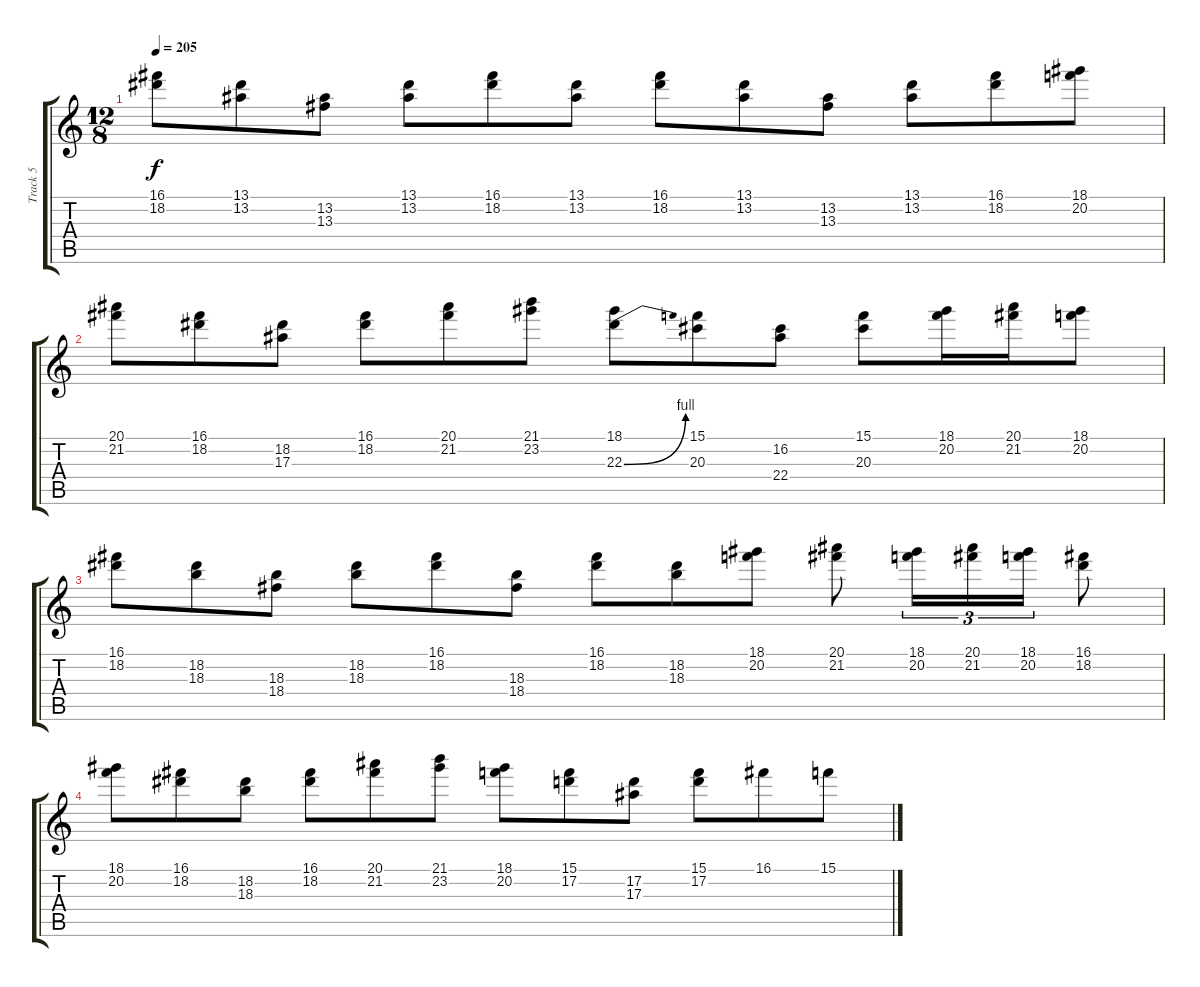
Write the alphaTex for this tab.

\track ("Track 5" "Track 5") {instrument overdrivenguitar}
\staff {score tabs}
\tuning (D4 A3 F3 C3 G2 C2) {hide}
\ts (12 8)
\tempo 205
\clef g2
\ks c
(16.1 18.2).8{dy f} (13.1 13.2).8 (13.2 13.3).8 (13.1 13.2).8 (16.1 18.2).8 (13.1 13.2).8 (16.1 18.2).8 (13.1 13.2).8 (13.2 13.3).8 (13.1 13.2).8 (16.1 18.2).8 (18.1 20.2).8 |
(20.1 21.2).8 (16.1 18.2).8 (18.2 17.3).8 (16.1 18.2).8 (20.1 21.2).8 (21.1 23.2).8 (18.1 22.3{be (bend 0 0 60 4)}).8 (15.1 20.3).8 (16.2 22.4).8 (15.1 20.3).8 (18.1 20.2).16 (20.1 21.2).16 (18.1 20.2).8 |
(16.1 18.2).8 (18.2 18.3).8 (18.3 18.4).8 (18.2 18.3).8 (16.1 18.2).8 (18.3 18.4).8 (16.1 18.2).8 (18.2 18.3).8 (18.1 20.2).8 (20.1 21.2).8 (18.1 20.2).16{tu (3 2)} (20.1 21.2).16{tu (3 2)} (18.1 20.2).16{tu (3 2)} (16.1 18.2).8 |
(18.1 20.2).8 (16.1 18.2).8 (18.2 18.3).8 (16.1 18.2).8 (20.1 21.2).8 (21.1 23.2).8 (18.1 20.2).8 (15.1 17.2).8 (17.2 17.3).8 (15.1 17.2).8 16.1.8 15.1.8
